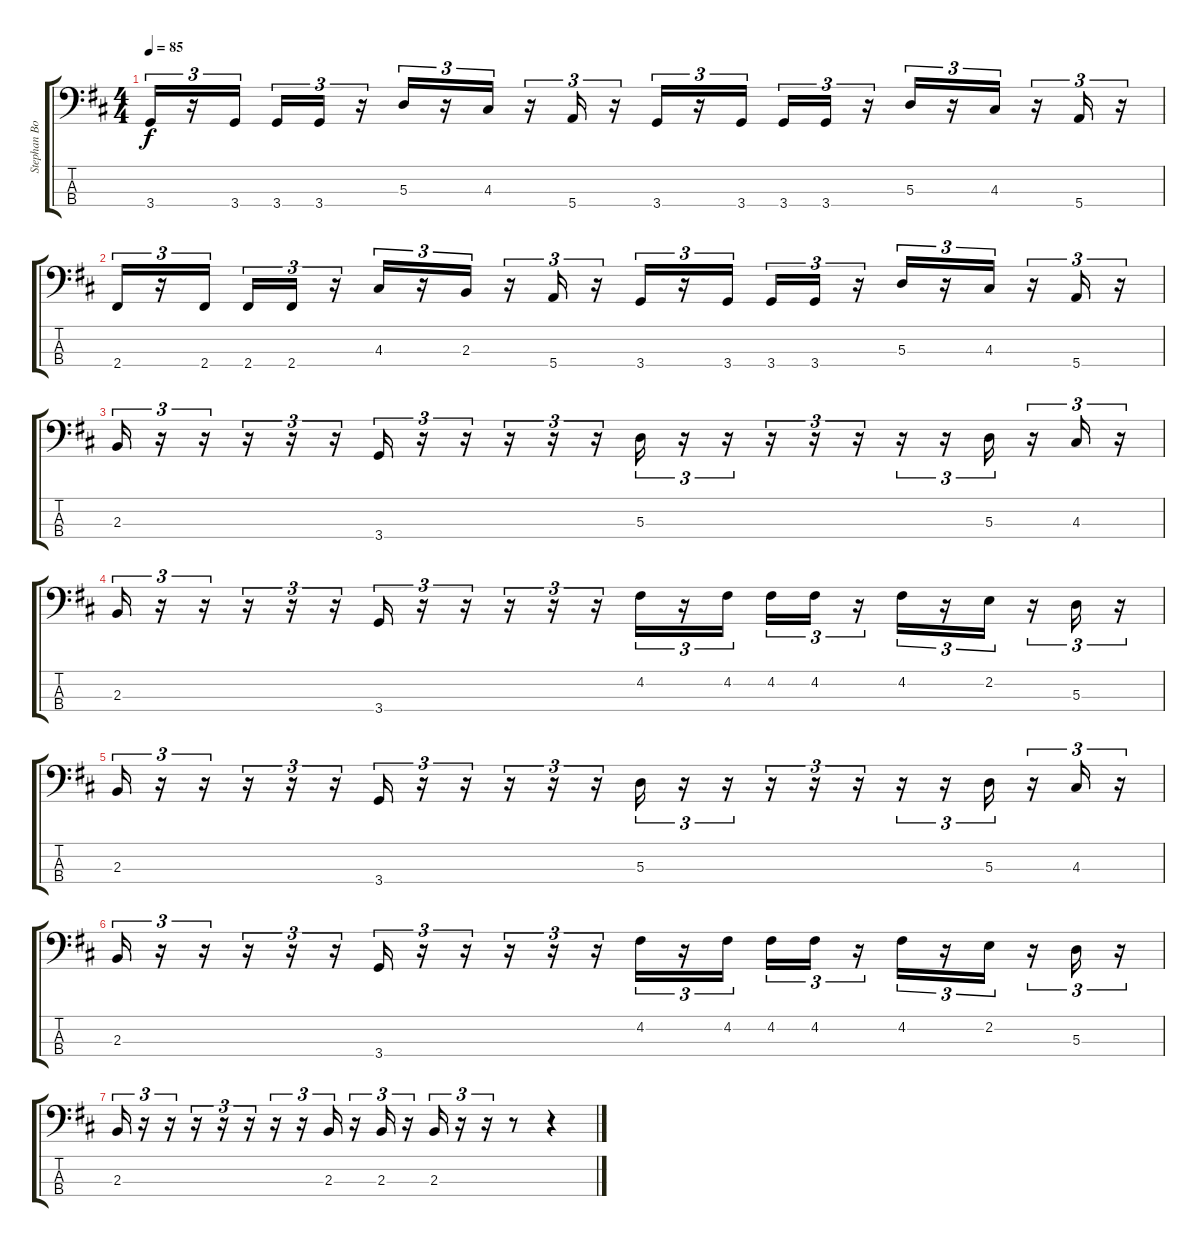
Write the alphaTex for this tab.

\track ("Stephan Boriss" "Stephan Bo") {instrument electricbasspick}
\staff {score tabs}
\tuning (G2 D2 A1 E1) {hide}
\ts (4 4)
\tempo 85
\clef f4
\ks bminor
3.4.16{tu (3 2) dy f} r.16{tu (3 2)} 3.4.16{tu (3 2) beam splitsecondary} 3.4.16{tu (3 2)} 3.4.16{tu (3 2)} r.16{tu (3 2)} 5.3.16{tu (3 2)} r.16{tu (3 2)} 4.3.16{tu (3 2)} r.16{tu (3 2)} 5.4.16{tu (3 2)} r.16{tu (3 2)} 3.4.16{tu (3 2)} r.16{tu (3 2)} 3.4.16{tu (3 2) beam splitsecondary} 3.4.16{tu (3 2)} 3.4.16{tu (3 2)} r.16{tu (3 2)} 5.3.16{tu (3 2)} r.16{tu (3 2)} 4.3.16{tu (3 2)} r.16{tu (3 2)} 5.4.16{tu (3 2)} r.16{tu (3 2)} |
2.4.16{tu (3 2)} r.16{tu (3 2)} 2.4.16{tu (3 2) beam splitsecondary} 2.4.16{tu (3 2)} 2.4.16{tu (3 2)} r.16{tu (3 2)} 4.3.16{tu (3 2)} r.16{tu (3 2)} 2.3.16{tu (3 2)} r.16{tu (3 2)} 5.4.16{tu (3 2)} r.16{tu (3 2)} 3.4.16{tu (3 2)} r.16{tu (3 2)} 3.4.16{tu (3 2) beam splitsecondary} 3.4.16{tu (3 2)} 3.4.16{tu (3 2)} r.16{tu (3 2)} 5.3.16{tu (3 2)} r.16{tu (3 2)} 4.3.16{tu (3 2)} r.16{tu (3 2)} 5.4.16{tu (3 2)} r.16{tu (3 2)} |
2.3.16{tu (3 2)} r.16{tu (3 2)} r.16{tu (3 2)} r.16{tu (3 2)} r.16{tu (3 2)} r.16{tu (3 2)} 3.4.16{tu (3 2)} r.16{tu (3 2)} r.16{tu (3 2)} r.16{tu (3 2)} r.16{tu (3 2)} r.16{tu (3 2)} 5.3.16{tu (3 2)} r.16{tu (3 2)} r.16{tu (3 2)} r.16{tu (3 2)} r.16{tu (3 2)} r.16{tu (3 2)} r.16{tu (3 2)} r.16{tu (3 2)} 5.3.16{tu (3 2)} r.16{tu (3 2)} 4.3.16{tu (3 2)} r.16{tu (3 2)} |
2.3.16{tu (3 2)} r.16{tu (3 2)} r.16{tu (3 2)} r.16{tu (3 2)} r.16{tu (3 2)} r.16{tu (3 2)} 3.4.16{tu (3 2)} r.16{tu (3 2)} r.16{tu (3 2)} r.16{tu (3 2)} r.16{tu (3 2)} r.16{tu (3 2)} 4.2.16{tu (3 2)} r.16{tu (3 2)} 4.2.16{tu (3 2) beam splitsecondary} 4.2.16{tu (3 2)} 4.2.16{tu (3 2)} r.16{tu (3 2)} 4.2.16{tu (3 2)} r.16{tu (3 2)} 2.2.16{tu (3 2)} r.16{tu (3 2)} 5.3.16{tu (3 2)} r.16{tu (3 2)} |
2.3.16{tu (3 2)} r.16{tu (3 2)} r.16{tu (3 2)} r.16{tu (3 2)} r.16{tu (3 2)} r.16{tu (3 2)} 3.4.16{tu (3 2)} r.16{tu (3 2)} r.16{tu (3 2)} r.16{tu (3 2)} r.16{tu (3 2)} r.16{tu (3 2)} 5.3.16{tu (3 2)} r.16{tu (3 2)} r.16{tu (3 2)} r.16{tu (3 2)} r.16{tu (3 2)} r.16{tu (3 2)} r.16{tu (3 2)} r.16{tu (3 2)} 5.3.16{tu (3 2)} r.16{tu (3 2)} 4.3.16{tu (3 2)} r.16{tu (3 2)} |
2.3.16{tu (3 2)} r.16{tu (3 2)} r.16{tu (3 2)} r.16{tu (3 2)} r.16{tu (3 2)} r.16{tu (3 2)} 3.4.16{tu (3 2)} r.16{tu (3 2)} r.16{tu (3 2)} r.16{tu (3 2)} r.16{tu (3 2)} r.16{tu (3 2)} 4.2.16{tu (3 2)} r.16{tu (3 2)} 4.2.16{tu (3 2) beam splitsecondary} 4.2.16{tu (3 2)} 4.2.16{tu (3 2)} r.16{tu (3 2)} 4.2.16{tu (3 2)} r.16{tu (3 2)} 2.2.16{tu (3 2)} r.16{tu (3 2)} 5.3.16{tu (3 2)} r.16{tu (3 2)} |
2.3.16{tu (3 2)} r.16{tu (3 2)} r.16{tu (3 2)} r.16{tu (3 2)} r.16{tu (3 2)} r.16{tu (3 2)} r.16{tu (3 2)} r.16{tu (3 2)} 2.3.16{tu (3 2)} r.16{tu (3 2)} 2.3.16{tu (3 2)} r.16{tu (3 2)} 2.3.16{tu (3 2)} r.16{tu (3 2)} r.16{tu (3 2)} r.8 r.4
